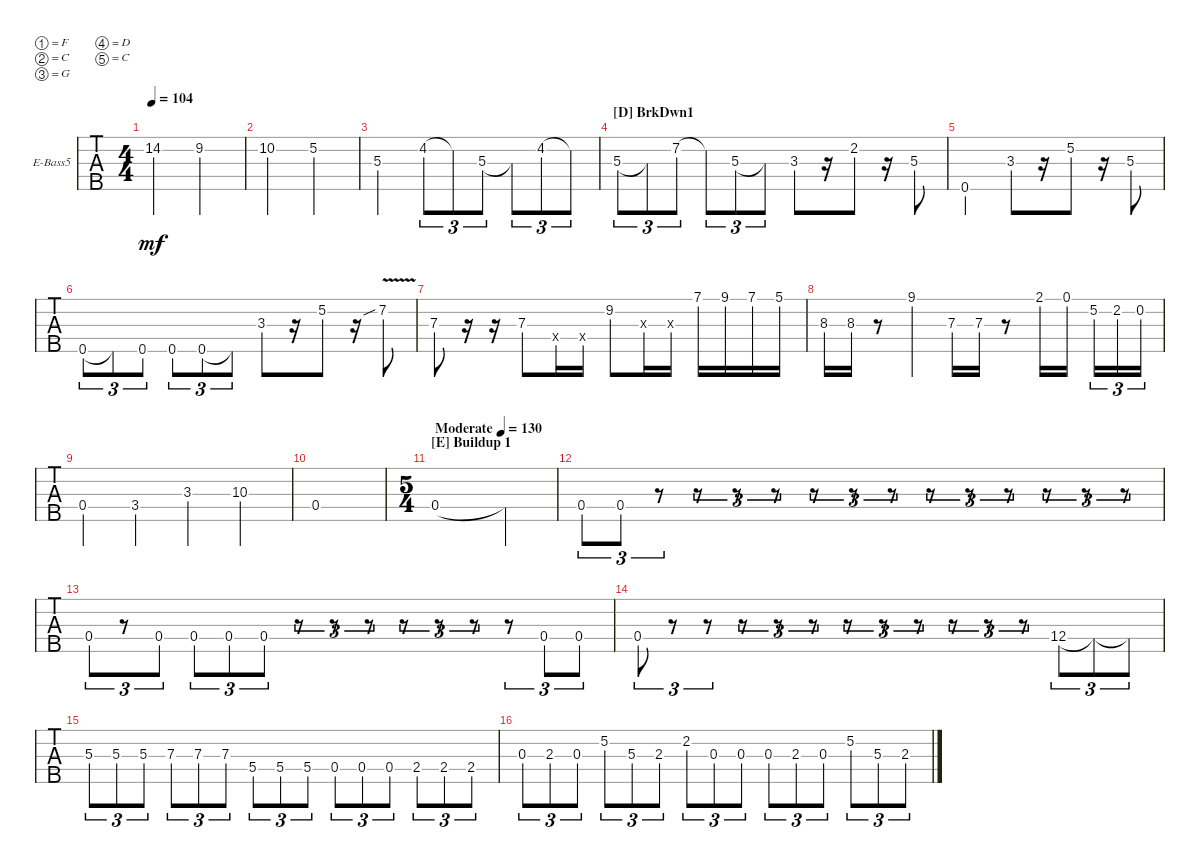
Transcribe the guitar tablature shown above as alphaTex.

\bracketExtendMode groupsimilarinstruments
\firstSystemTrackNameOrientation horizontal
\otherSystemsTrackNameOrientation horizontal
\track ("bass" "E-Bass5") {instrument electricbassfinger}
\staff {tabs}
\tuning (F2 C2 G1 D1 C1)
\ts (4 4)
\tempo 104
\clef f4
\ks c
14.2.2{dy mf} 9.2.2 |
10.2.2 5.2.2 |
5.3.2 4.2.8{tu (3 2)} 4.2{t}.8{tu (3 2)} 5.3.8{tu (3 2)} 5.3{t}.8{tu (3 2)} 4.2.8{tu (3 2)} 4.2{t}.8{tu (3 2)} |
\section ("D" "BrkDwn1")
5.3.8{tu (3 2)} 5.3{t}.8{tu (3 2)} 7.2.8{tu (3 2)} 7.2{t}.8{tu (3 2)} 5.3.8{tu (3 2)} 5.3{t}.8{tu (3 2)} 3.3.8 r.16 2.2.8 r.16 5.3.8 |
0.5.2 3.3.8 r.16 5.2.8 r.16 5.3.8 |
0.5.8{tu (3 2)} 0.5{t}.8{tu (3 2)} 0.5.8{tu (3 2)} 0.5.8{tu (3 2)} 0.5.8{tu (3 2)} 0.5{t}.8{tu (3 2)} 3.3.8 r.16 5.2.8 r.16 7.2{v sib ac}.8 |
7.3.8 r.16 r.16 7.3.8 0.4{ac st x}.16 0.4{ac st x}.16 9.2.8 0.3{ac st x}.16 0.3{ac st x}.16 7.1.16 9.1.16 7.1.16 5.1.16 |
8.3.16 8.3.16 r.8 9.1.4 7.3.16 7.3.16 r.8 2.1.16 0.1.16 5.2.16{tu (3 2)} 2.2.16{tu (3 2)} 0.2.16{tu (3 2)} |
0.4.4 3.4.4 3.3.4 10.3.4 |
0.4.1 |
\ts (5 4)
\section ("E" "Buildup 1")
\tempo (130 "Moderate")
0.4.1 0.4{t}.4 |
0.4{hac}.8{tu (3 2)} 0.4{hac}.8{tu (3 2)} r.8{tu (3 2)} r.8{tu (3 2)} r.8{tu (3 2)} r.8{tu (3 2)} r.8{tu (3 2)} r.8{tu (3 2)} r.8{tu (3 2)} r.8{tu (3 2)} r.8{tu (3 2)} r.8{tu (3 2)} r.8{tu (3 2)} r.8{tu (3 2)} r.8{tu (3 2)} |
0.4.8{tu (3 2)} r.8{tu (3 2)} 0.4.8{tu (3 2)} 0.4.8{tu (3 2)} 0.4.8{tu (3 2)} 0.4.8{tu (3 2)} r.8{tu (3 2)} r.8{tu (3 2)} r.8{tu (3 2)} r.8{tu (3 2)} r.8{tu (3 2)} r.8{tu (3 2)} r.8{tu (3 2)} 0.4.8{tu (3 2)} 0.4.8{tu (3 2)} |
0.4.8{tu (3 2)} r.8{tu (3 2)} r.8{tu (3 2)} r.8{tu (3 2)} r.8{tu (3 2)} r.8{tu (3 2)} r.8{tu (3 2)} r.8{tu (3 2)} r.8{tu (3 2)} r.8{tu (3 2)} r.8{tu (3 2)} r.8{tu (3 2)} 12.4.8{tu (3 2)} 12.4{t}.8{tu (3 2)} 12.4{t}.8{tu (3 2)} |
5.3.8{tu (3 2)} 5.3.8{tu (3 2)} 5.3.8{tu (3 2)} 7.3.8{tu (3 2)} 7.3.8{tu (3 2)} 7.3.8{tu (3 2)} 5.4.8{tu (3 2)} 5.4.8{tu (3 2)} 5.4.8{tu (3 2)} 0.4.8{tu (3 2)} 0.4.8{tu (3 2)} 0.4.8{tu (3 2)} 2.4.8{tu (3 2)} 2.4.8{tu (3 2)} 2.4.8{tu (3 2)} |
0.3.8{tu (3 2)} 2.3.8{tu (3 2)} 0.3.8{tu (3 2)} 5.2.8{tu (3 2)} 5.3.8{tu (3 2)} 2.3.8{tu (3 2)} 2.2.8{tu (3 2)} 0.3.8{tu (3 2)} 0.3.8{tu (3 2)} 0.3.8{tu (3 2)} 2.3.8{tu (3 2)} 0.3.8{tu (3 2)} 5.2.8{tu (3 2)} 5.3.8{tu (3 2)} 2.3.8{tu (3 2)}
